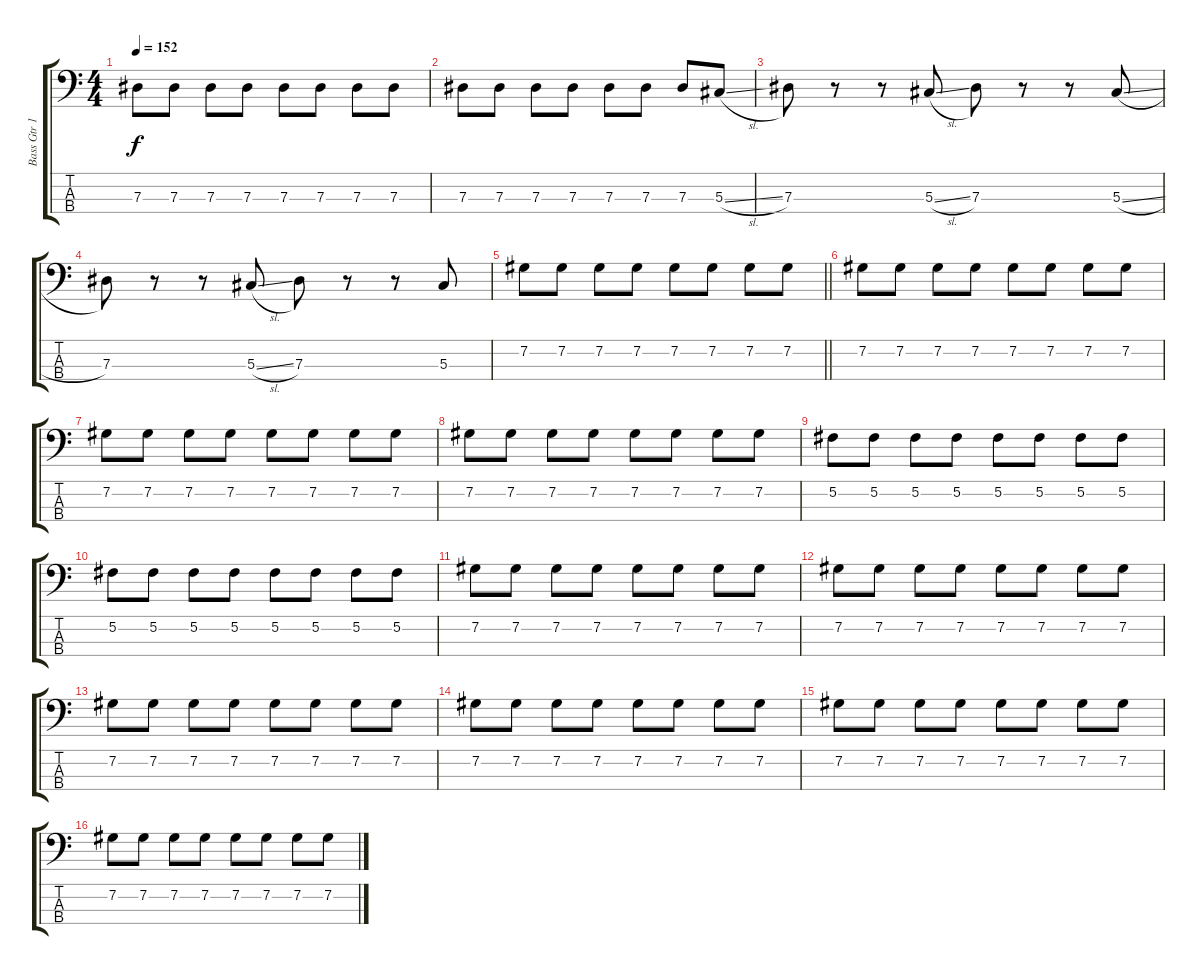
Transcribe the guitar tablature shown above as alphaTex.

\track ("Bass Gtr 1" "Bass Gtr 1") {instrument distortionguitar}
\staff {score tabs}
\tuning (Gb2 Db2 Ab1 Eb1) {hide}
\ts (4 4)
\tempo 152
\clef f4
\ks c
7.3.8{dy f} 7.3.8 7.3.8 7.3.8 7.3.8 7.3.8 7.3.8 7.3.8 |
7.3.8 7.3.8 7.3.8 7.3.8 7.3.8 7.3.8 7.3.8 5.3{sl}.8 |
7.3.8 r.8 r.8 5.3{sl}.8 7.3.8 r.8 r.8 5.3{sl}.8 |
7.3.8 r.8 r.8 5.3{sl}.8 7.3.8 r.8 r.8 5.3.8 |
\barLineRight lightlight
7.2.8 7.2.8 7.2.8 7.2.8 7.2.8 7.2.8 7.2.8 7.2.8 |
7.2.8 7.2.8 7.2.8 7.2.8 7.2.8 7.2.8 7.2.8 7.2.8 |
7.2.8 7.2.8 7.2.8 7.2.8 7.2.8 7.2.8 7.2.8 7.2.8 |
7.2.8 7.2.8 7.2.8 7.2.8 7.2.8 7.2.8 7.2.8 7.2.8 |
5.2.8 5.2.8 5.2.8 5.2.8 5.2.8 5.2.8 5.2.8 5.2.8 |
5.2.8 5.2.8 5.2.8 5.2.8 5.2.8 5.2.8 5.2.8 5.2.8 |
7.2.8 7.2.8 7.2.8 7.2.8 7.2.8 7.2.8 7.2.8 7.2.8 |
7.2.8 7.2.8 7.2.8 7.2.8 7.2.8 7.2.8 7.2.8 7.2.8 |
7.2.8 7.2.8 7.2.8 7.2.8 7.2.8 7.2.8 7.2.8 7.2.8 |
7.2.8 7.2.8 7.2.8 7.2.8 7.2.8 7.2.8 7.2.8 7.2.8 |
7.2.8 7.2.8 7.2.8 7.2.8 7.2.8 7.2.8 7.2.8 7.2.8 |
7.2.8 7.2.8 7.2.8 7.2.8 7.2.8 7.2.8 7.2.8 7.2.8
